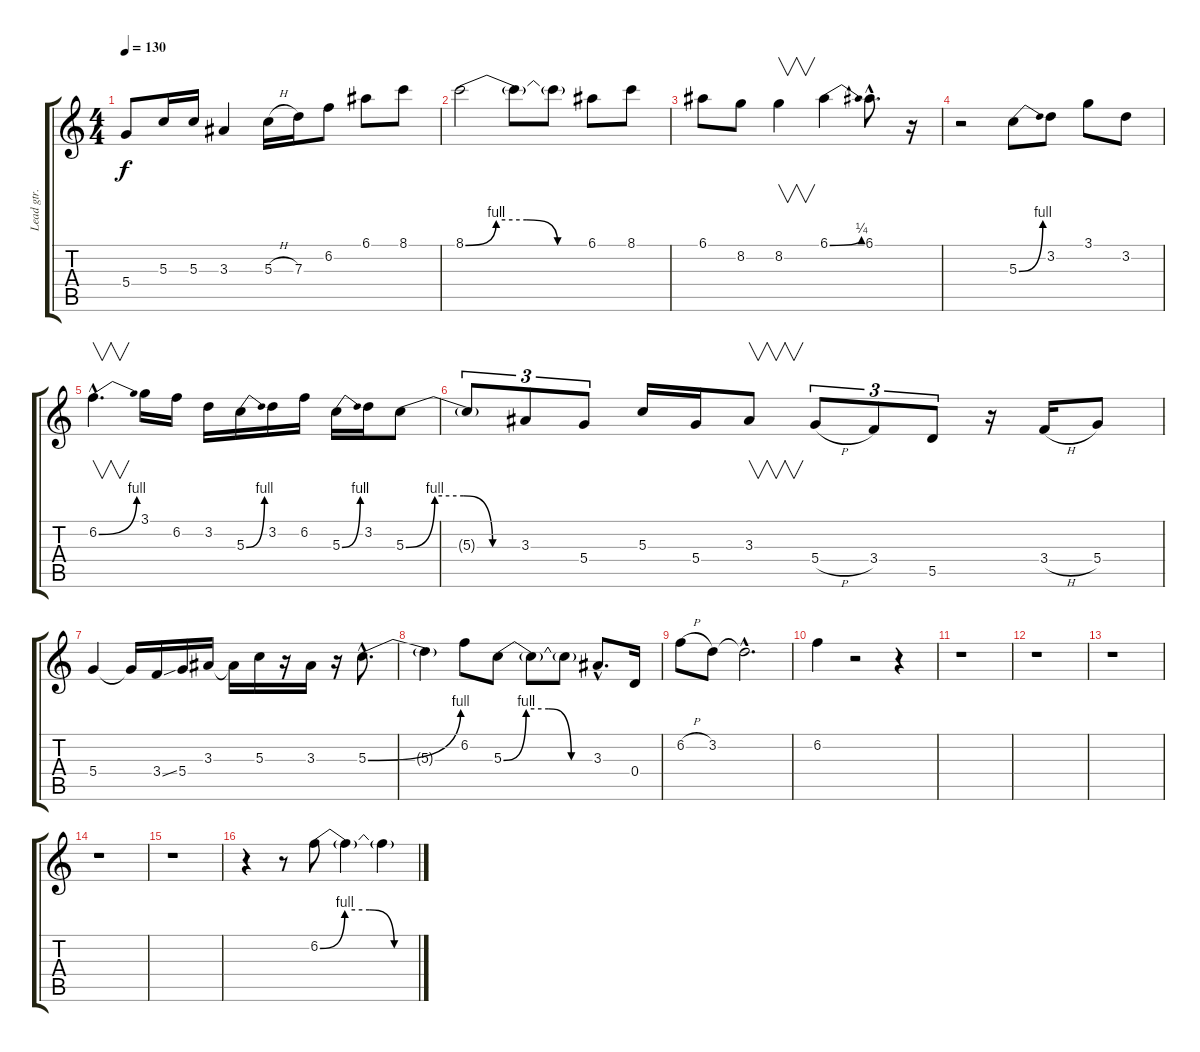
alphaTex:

\track ("Lead gtr." "Lead gtr.") {instrument overdrivenguitar}
\staff {score tabs}
\tuning (E4 B3 G3 D3 A2 E2) {hide}
\ts (4 4)
\tempo 130
\clef g2
\ks c
5.4.8{dy f} 5.3.16 5.3.16 3.3.4 5.3{h}.16 7.3.16 6.2.8 6.1.8 8.1.8 |
8.1{be (custom 0 0 15 4 30 4 45 0 60 0)}.2 8.1{t}.8 8.1{t}.8 6.1.8 8.1.8 |
6.1.8 8.2.8 8.2.4{v} 6.1{be (bend 0 0 60 1)}.4 6.1{hac}.8{d} r.16 |
r.2 5.3{be (bend 0 0 60 4)}.8 3.2.8 3.1.8 3.2.8 |
6.2{be (bend 0 0 60 4) hac}.4{v d} 3.1.16 6.2.16 3.2.16 5.3{be (bend 0 0 60 4)}.16 3.2.16 6.2.16 5.3{be (bend 0 0 60 4)}.16 3.2.16 5.3{be (custom 0 0 15 4 30 4 45 0 60 0)}.8 |
5.3{t}.8{tu (3 2)} 3.3.8{tu (3 2)} 5.4.8{tu (3 2)} 5.3.16 5.4.16 3.3.8{v} 5.4{h}.8{tu (3 2)} 3.4.8{tu (3 2)} 5.5.8{tu (3 2)} r.16 3.4{h}.16 5.4.8 |
5.4.4 5.4{t}.16 3.4{ss}.16 5.4.16 3.3.16 3.3{t}.16 5.3.16 r.16 3.3.16 r.16 5.3{be (bend 0 0 60 4) hac}.8{d} |
5.3{t}.4 6.2.8 5.3{be (custom 0 0 15 4 30 4 45 0 60 0)}.8 5.3{t}.8 5.3{t}.8 3.3{hac}.8{d} 0.4.16 |
6.2{h}.8 3.2.8 3.2{hac t}.2{d} |
6.2.4 r.2 r.4 |
r.1 |
r.1 |
r.1 |
r.1 |
r.1 |
r.4 r.8 6.2{be (custom 0 0 15 4 30 4 45 0 60 0)}.8 6.2{t}.4 6.2{t}.4
